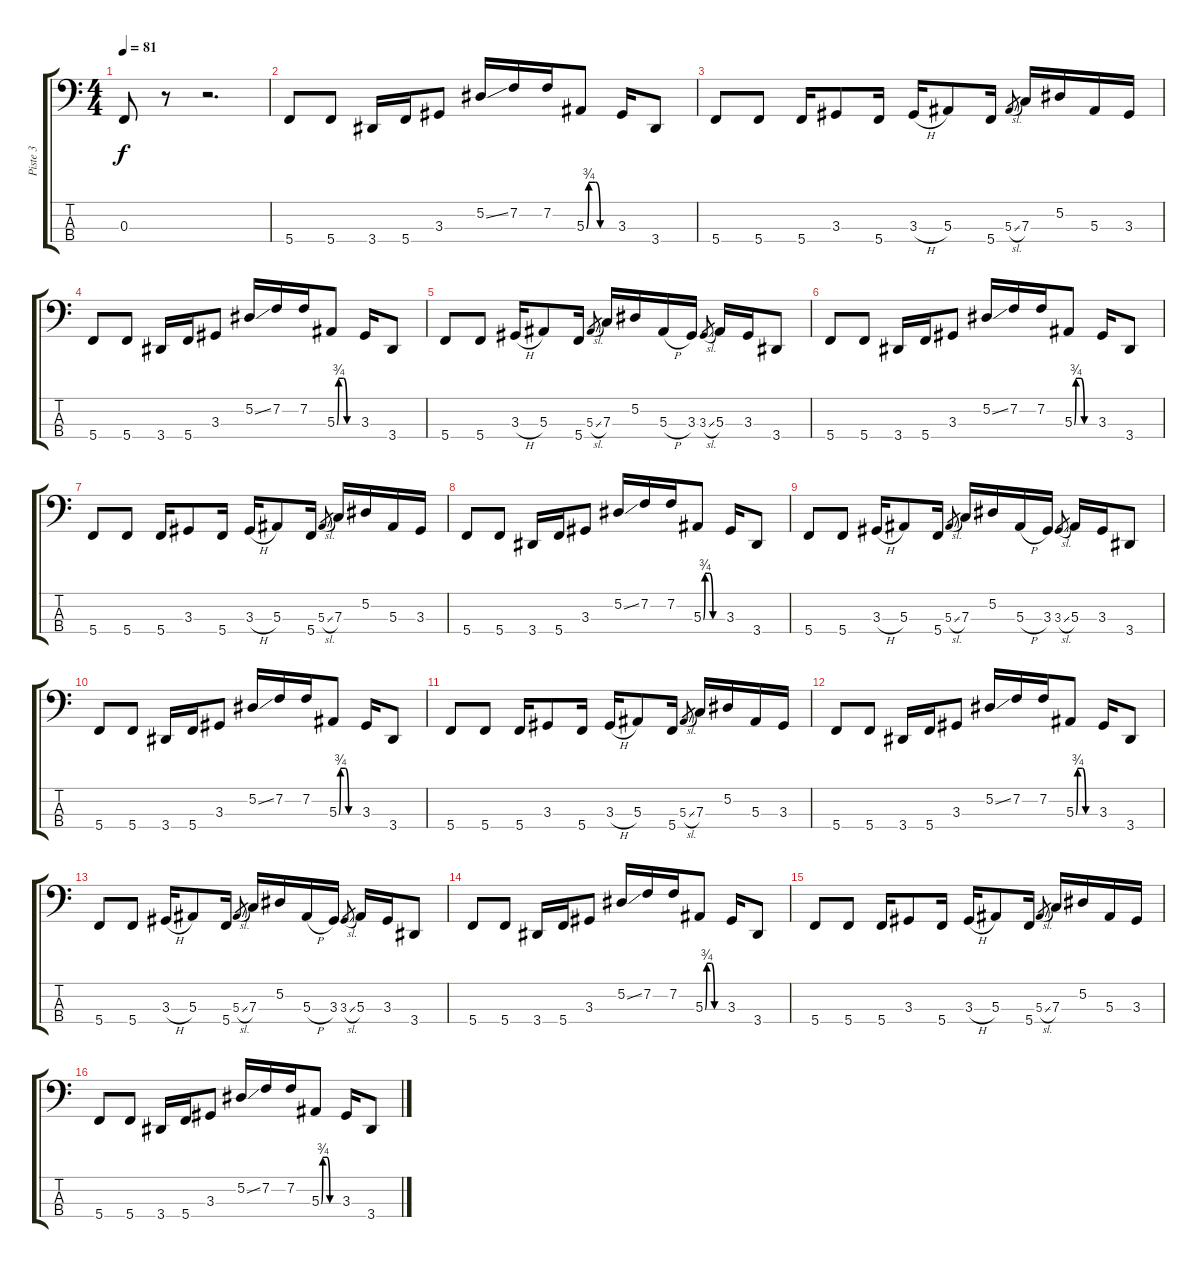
\track ("Piste 3" "Piste 3") {instrument electricbassfinger}
\staff {score tabs}
\tuning (Eb2 Bb1 F1 C1) {hide}
\ts (4 4)
\tempo 81
\clef f4
\ks c
0.3.8{dy f} r.8 r.2{d} |
5.4.8 5.4.8 3.4.16 5.4.16 3.3.8 5.2{ss}.16 7.2.16 7.2.16 5.3{be (custom 0 0 5 3 20 3 30 0 60 0)}.8 3.3.16 3.4.8 |
5.4.8 5.4.8 5.4.16 3.3.8 5.4.16 3.3{h}.16 5.3.8 5.4.16 5.3{sl}.8{gr} 7.3.16 5.2.16 5.3.16 3.3.16 |
5.4.8 5.4.8 3.4.16 5.4.16 3.3.8 5.2{ss}.16 7.2.16 7.2.16 5.3{be (custom 0 0 5 3 20 3 30 0 60 0)}.8 3.3.16 3.4.8 |
5.4.8 5.4.8 3.3{h}.16 5.3.8 5.4.16 5.3{sl}.8{gr} 7.3.16 5.2.16 5.3{h}.16 3.3.16 3.3{sl}.8{gr} 5.3.16 3.3.16 3.4.8 |
5.4.8 5.4.8 3.4.16 5.4.16 3.3.8 5.2{ss}.16 7.2.16 7.2.16 5.3{be (custom 0 0 5 3 20 3 30 0 60 0)}.8 3.3.16 3.4.8 |
5.4.8 5.4.8 5.4.16 3.3.8 5.4.16 3.3{h}.16 5.3.8 5.4.16 5.3{sl}.8{gr} 7.3.16 5.2.16 5.3.16 3.3.16 |
5.4.8 5.4.8 3.4.16 5.4.16 3.3.8 5.2{ss}.16 7.2.16 7.2.16 5.3{be (custom 0 0 5 3 20 3 30 0 60 0)}.8 3.3.16 3.4.8 |
5.4.8 5.4.8 3.3{h}.16 5.3.8 5.4.16 5.3{sl}.8{gr} 7.3.16 5.2.16 5.3{h}.16 3.3.16 3.3{sl}.8{gr} 5.3.16 3.3.16 3.4.8 |
5.4.8 5.4.8 3.4.16 5.4.16 3.3.8 5.2{ss}.16 7.2.16 7.2.16 5.3{be (custom 0 0 5 3 20 3 30 0 60 0)}.8 3.3.16 3.4.8 |
5.4.8 5.4.8 5.4.16 3.3.8 5.4.16 3.3{h}.16 5.3.8 5.4.16 5.3{sl}.8{gr} 7.3.16 5.2.16 5.3.16 3.3.16 |
5.4.8 5.4.8 3.4.16 5.4.16 3.3.8 5.2{ss}.16 7.2.16 7.2.16 5.3{be (custom 0 0 5 3 20 3 30 0 60 0)}.8 3.3.16 3.4.8 |
5.4.8 5.4.8 3.3{h}.16 5.3.8 5.4.16 5.3{sl}.8{gr} 7.3.16 5.2.16 5.3{h}.16 3.3.16 3.3{sl}.8{gr} 5.3.16 3.3.16 3.4.8 |
5.4.8 5.4.8 3.4.16 5.4.16 3.3.8 5.2{ss}.16 7.2.16 7.2.16 5.3{be (custom 0 0 5 3 20 3 30 0 60 0)}.8 3.3.16 3.4.8 |
5.4.8 5.4.8 5.4.16 3.3.8 5.4.16 3.3{h}.16 5.3.8 5.4.16 5.3{sl}.8{gr} 7.3.16 5.2.16 5.3.16 3.3.16 |
5.4.8 5.4.8 3.4.16 5.4.16 3.3.8 5.2{ss}.16 7.2.16 7.2.16 5.3{be (custom 0 0 5 3 20 3 30 0 60 0)}.8 3.3.16 3.4.8
